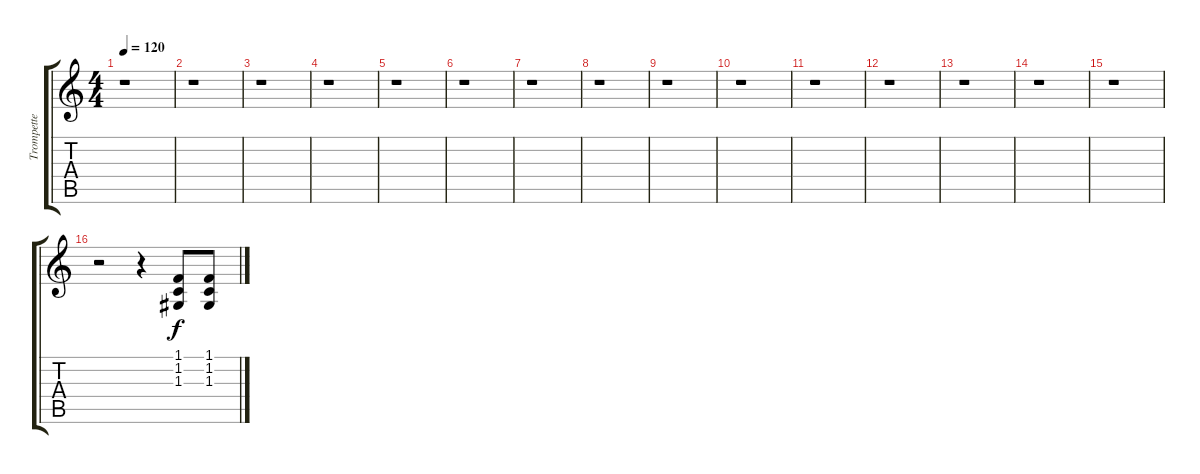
\track ("Trompette" "Trompette") {instrument trumpet}
\staff {score tabs}
\tuning (E4 B3 G3 D3 A2 E2) {hide}
\ts (4 4)
\tempo 120
\clef g2
\ks c
r.1{dy f instrument trumpet} |
r.1 |
r.1 |
r.1 |
r.1 |
r.1 |
r.1 |
r.1 |
r.1 |
r.1 |
r.1 |
r.1 |
r.1 |
r.1 |
r.1 |
r.2 r.4 (1.1 1.2 1.3).8 (1.1 1.2 1.3).8
